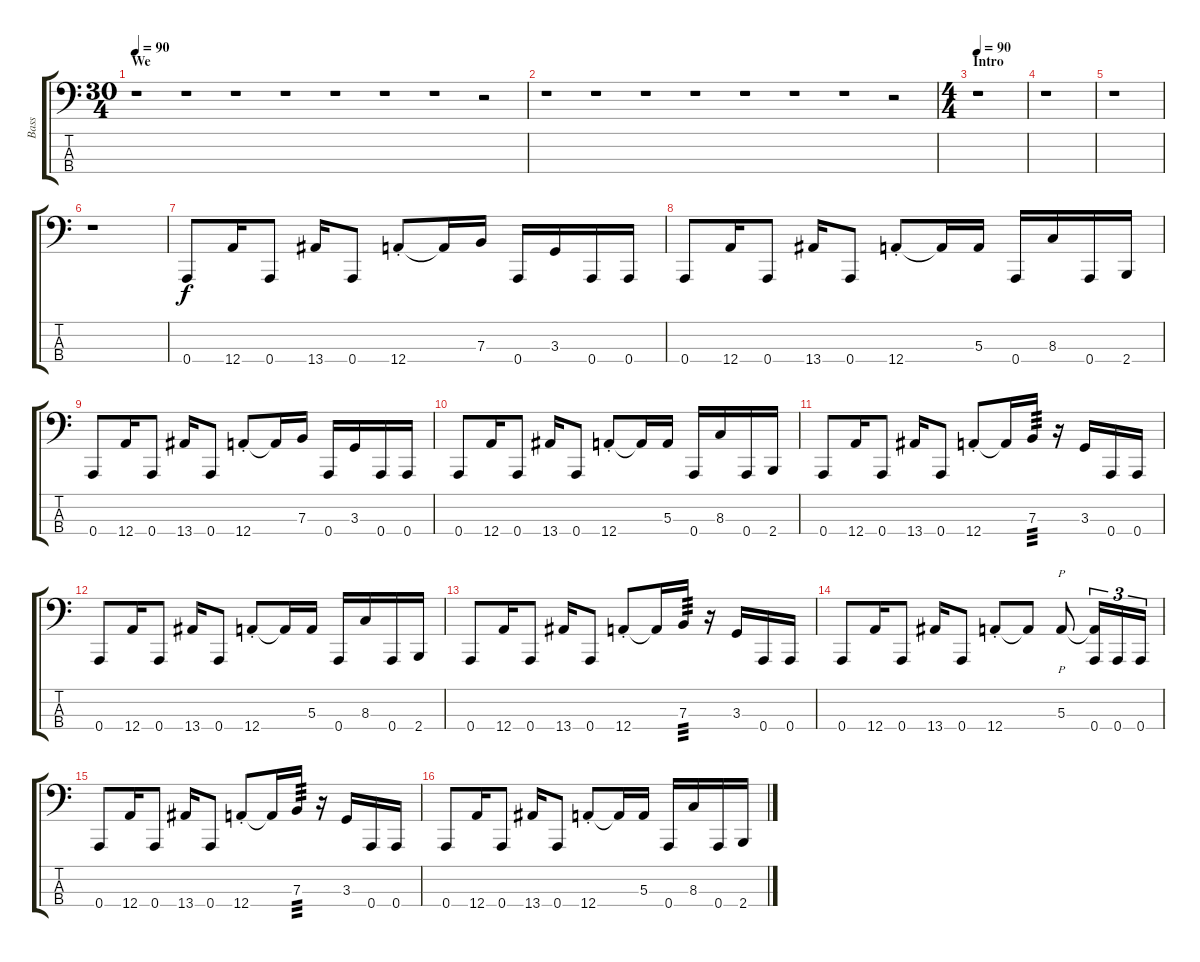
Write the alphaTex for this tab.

\track ("Bass" "Bass") {instrument slapbass1}
\staff {score tabs}
\tuning (G2 A1 E1 A0) {hide}
\ts (30 4)
\section ("" "We")
\tempo 90
\tempo 60
\tempo 90
\clef f4
\ks c
r.1{dy f instrument slapbass1} r.1 r.1 r.1 r.1 r.1 r.1 r.2 |
r.1 r.1 r.1 r.1 r.1 r.1 r.1 r.2 |
\ts (4 4)
\section ("" "Intro")
\tempo 90
r.1 |
r.1 |
r.1 |
r.1 |
0.4.8 12.4.16 0.4.8 13.4.16 0.4.8 12.4{st}.8 12.4{t}.16 7.3.16 0.4.16 3.3.16 0.4.16 0.4.16 |
0.4.8 12.4.16 0.4.8 13.4.16 0.4.8 12.4{st}.8 12.4{t}.16 5.3.16 0.4.16 8.3.16 0.4.16 2.4.16 |
0.4.8 12.4.16 0.4.8 13.4.16 0.4.8 12.4{st}.8 12.4{t}.16 7.3.16 0.4.16 3.3.16 0.4.16 0.4.16 |
0.4.8 12.4.16 0.4.8 13.4.16 0.4.8 12.4{st}.8 12.4{t}.16 5.3.16 0.4.16 8.3.16 0.4.16 2.4.16 |
0.4.8 12.4.16 0.4.8 13.4.16 0.4.8 12.4{st}.8 12.4{t}.16 7.3.16{tp 3} r.16 3.3.16 0.4.16 0.4.16 |
0.4.8 12.4.16 0.4.8 13.4.16 0.4.8 12.4{st}.8 12.4{t}.16 5.3.16 0.4.16 8.3.16 0.4.16 2.4.16 |
0.4.8 12.4.16 0.4.8 13.4.16 0.4.8 12.4{st}.8 12.4{t}.16 7.3.16{tp 3} r.16 3.3.16 0.4.16 0.4.16 |
0.4.8 12.4.16 0.4.8 13.4.16 0.4.8 12.4{st}.8 12.4{t}.8 5.3.8{p} (5.3{t} 0.4).16{tu (3 2)} 0.4.16{tu (3 2)} 0.4.16{tu (3 2)} |
0.4.8 12.4.16 0.4.8 13.4.16 0.4.8 12.4{st}.8 12.4{t}.16 7.3.16{tp 3} r.16 3.3.16 0.4.16 0.4.16 |
0.4.8 12.4.16 0.4.8 13.4.16 0.4.8 12.4{st}.8 12.4{t}.16 5.3.16 0.4.16 8.3.16 0.4.16 2.4.16
